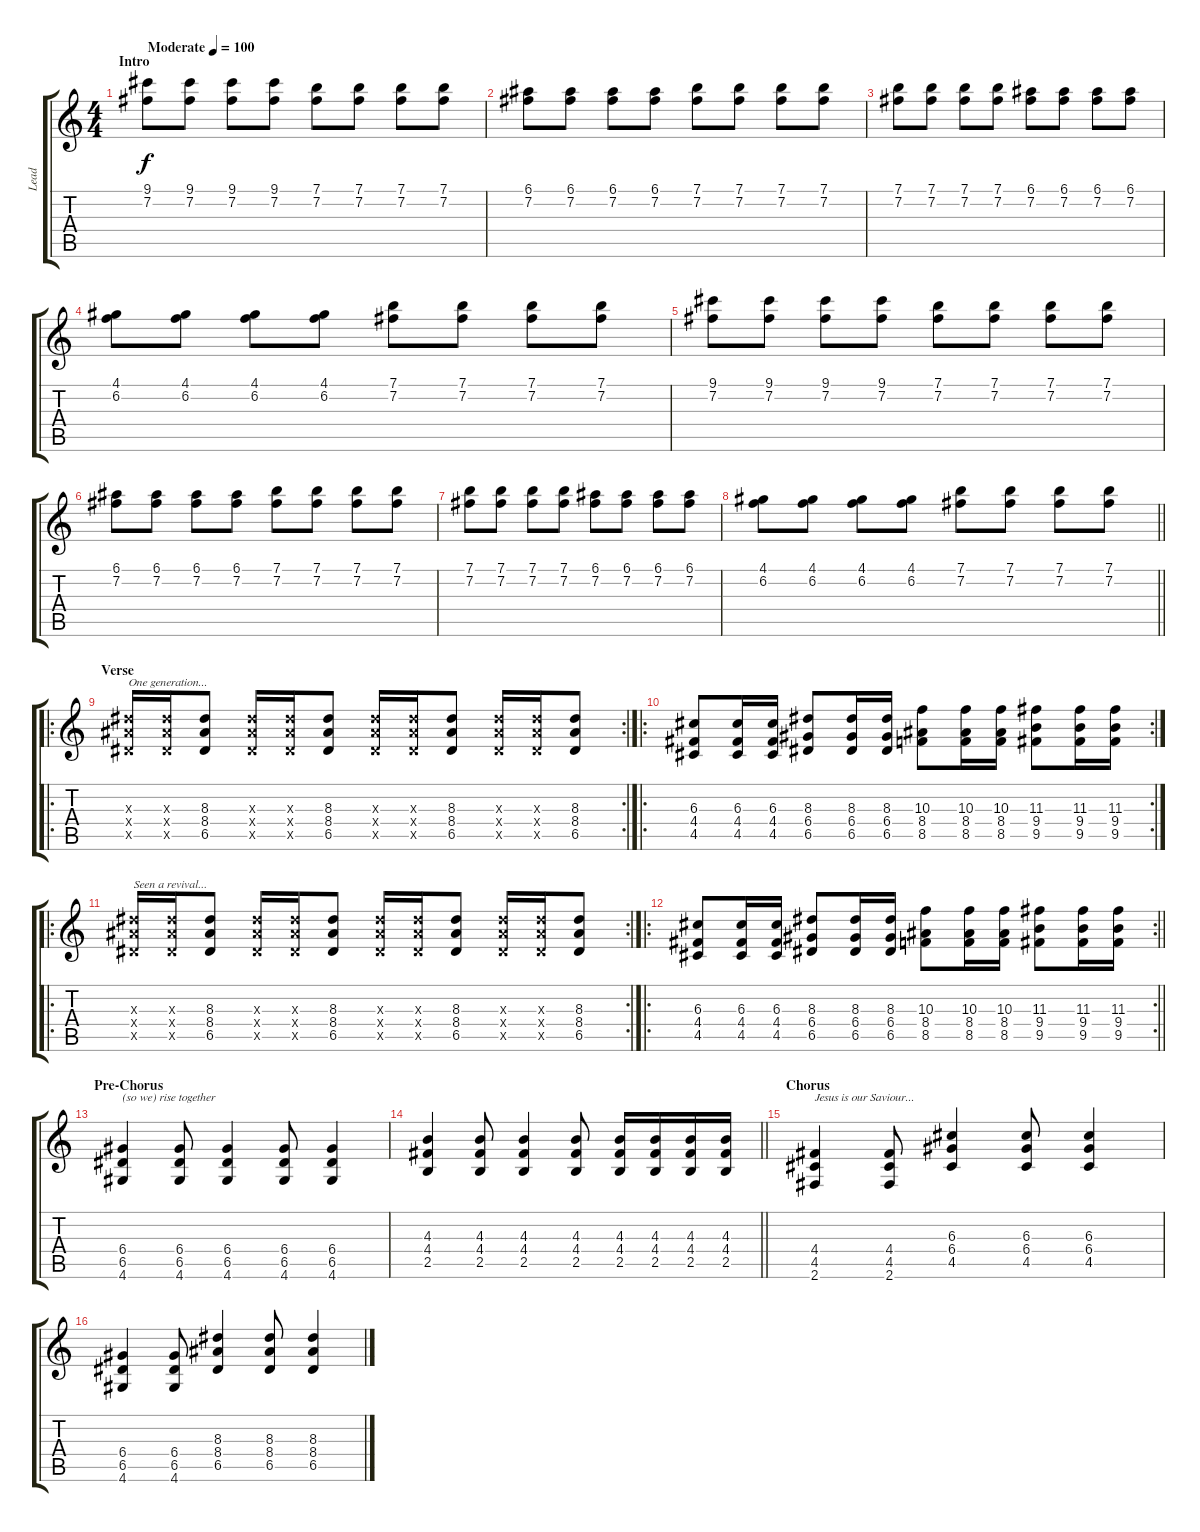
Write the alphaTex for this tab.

\track ("Lead" "Lead") {instrument distortionguitar}
\staff {score tabs}
\tuning (E4 B3 G3 D3 A2 E2) {hide}
\ts (4 4)
\section ("" "Intro")
\tempo (100 "Moderate")
\clef g2
\ks c
(9.1 7.2).8{dy f instrument distortionguitar} (9.1 7.2).8 (9.1 7.2).8 (9.1 7.2).8 (7.1 7.2).8 (7.1 7.2).8 (7.1 7.2).8 (7.1 7.2).8 |
(6.1 7.2).8 (6.1 7.2).8 (6.1 7.2).8 (6.1 7.2).8 (7.1 7.2).8 (7.1 7.2).8 (7.1 7.2).8 (7.1 7.2).8 |
(7.1 7.2).8 (7.1 7.2).8 (7.1 7.2).8 (7.1 7.2).8 (6.1 7.2).8 (6.1 7.2).8 (6.1 7.2).8 (6.1 7.2).8 |
(4.1 6.2).8 (4.1 6.2).8 (4.1 6.2).8 (4.1 6.2).8 (7.1 7.2).8 (7.1 7.2).8 (7.1 7.2).8 (7.1 7.2).8 |
(9.1 7.2).8 (9.1 7.2).8 (9.1 7.2).8 (9.1 7.2).8 (7.1 7.2).8 (7.1 7.2).8 (7.1 7.2).8 (7.1 7.2).8 |
(6.1 7.2).8 (6.1 7.2).8 (6.1 7.2).8 (6.1 7.2).8 (7.1 7.2).8 (7.1 7.2).8 (7.1 7.2).8 (7.1 7.2).8 |
(7.1 7.2).8 (7.1 7.2).8 (7.1 7.2).8 (7.1 7.2).8 (6.1 7.2).8 (6.1 7.2).8 (6.1 7.2).8 (6.1 7.2).8 |
\barLineRight lightlight
(4.1 6.2).8 (4.1 6.2).8 (4.1 6.2).8 (4.1 6.2).8 (7.1 7.2).8 (7.1 7.2).8 (7.1 7.2).8 (7.1 7.2).8 |
\ro
\rc 2
\section ("" "Verse")
(8.3{x} 8.4{x} 6.5{x}).16{txt "One generation..."} (8.3{x} 8.4{x} 6.5{x}).16 (8.3 8.4 6.5).8 (8.3{x} 8.4{x} 6.5{x}).16 (8.3{x} 8.4{x} 6.5{x}).16 (8.3 8.4 6.5).8 (8.3{x} 8.4{x} 6.5{x}).16 (8.3{x} 8.4{x} 6.5{x}).16 (8.3 8.4 6.5).8 (8.3{x} 8.4{x} 6.5{x}).16 (8.3{x} 8.4{x} 6.5{x}).16 (8.3 8.4 6.5).8 |
\ro
\rc 2
(6.3 4.4 4.5).8 (6.3 4.4 4.5).16 (6.3 4.4 4.5).16 (8.3 6.4 6.5).8 (8.3 6.4 6.5).16 (8.3 6.4 6.5).16 (10.3 8.4 8.5).8 (10.3 8.4 8.5).16 (10.3 8.4 8.5).16 (11.3 9.4 9.5).8 (11.3 9.4 9.5).16 (11.3 9.4 9.5).16 |
\ro
\rc 2
(8.3{x} 8.4{x} 6.5{x}).16{txt "Seen a revival..."} (8.3{x} 8.4{x} 6.5{x}).16 (8.3 8.4 6.5).8 (8.3{x} 8.4{x} 6.5{x}).16 (8.3{x} 8.4{x} 6.5{x}).16 (8.3 8.4 6.5).8 (8.3{x} 8.4{x} 6.5{x}).16 (8.3{x} 8.4{x} 6.5{x}).16 (8.3 8.4 6.5).8 (8.3{x} 8.4{x} 6.5{x}).16 (8.3{x} 8.4{x} 6.5{x}).16 (8.3 8.4 6.5).8 |
\ro
\rc 2
\barLineRight lightlight
(6.3 4.4 4.5).8 (6.3 4.4 4.5).16 (6.3 4.4 4.5).16 (8.3 6.4 6.5).8 (8.3 6.4 6.5).16 (8.3 6.4 6.5).16 (10.3 8.4 8.5).8 (10.3 8.4 8.5).16 (10.3 8.4 8.5).16 (11.3 9.4 9.5).8 (11.3 9.4 9.5).16 (11.3 9.4 9.5).16 |
\section ("" "Pre-Chorus")
(6.4 6.5 4.6).4{txt "(so we) rise together"} (6.4 6.5 4.6).8 (6.4 6.5 4.6).4 (6.4 6.5 4.6).8 (6.4 6.5 4.6).4 |
\barLineRight lightlight
(4.3 4.4 2.5).4 (4.3 4.4 2.5).8 (4.3 4.4 2.5).4 (4.3 4.4 2.5).8 (4.3 4.4 2.5).16 (4.3 4.4 2.5).16 (4.3 4.4 2.5).16 (4.3 4.4 2.5).16 |
\section ("" "Chorus")
(4.4 4.5 2.6).4{txt "Jesus is our Saviour..."} (4.4 4.5 2.6).8 (6.3 6.4 4.5).4 (6.3 6.4 4.5).8 (6.3 6.4 4.5).4 |
(6.4 6.5 4.6).4 (6.4 6.5 4.6).8 (8.3 8.4 6.5).4 (8.3 8.4 6.5).8 (8.3 8.4 6.5).4
